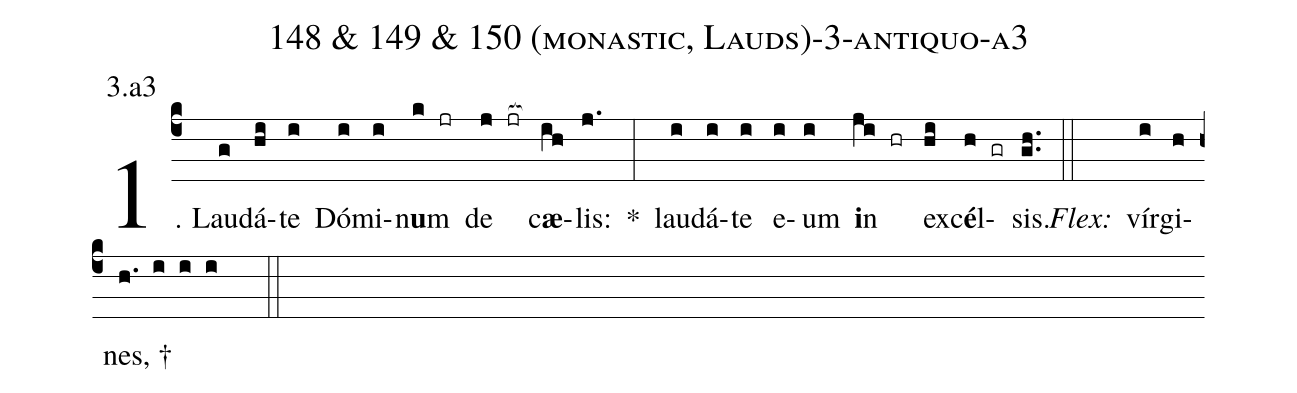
name: 148 & 149 & 150 (monastic, Lauds)-3-antiquo-a3;
annotation: 3.a3;
%%
(c4)1. Lau(g)dá(hi)te(i) Dó(i)mi(i)n<b>u</b>m(k jr) de(j jr[ocb:1{]) c<b>æ</b>(ih[ocb:0}])lis:(j.) *(:) lau(i)dá(i)te(i) e(i)um(i) <b>i</b>n(ji hr) ex(hi)c<b>é</b>l(h gr)sis.(gh..) (::)
<i>Flex:</i>()  vír(i)gi(h)nes, †(h. i i i  ::)
